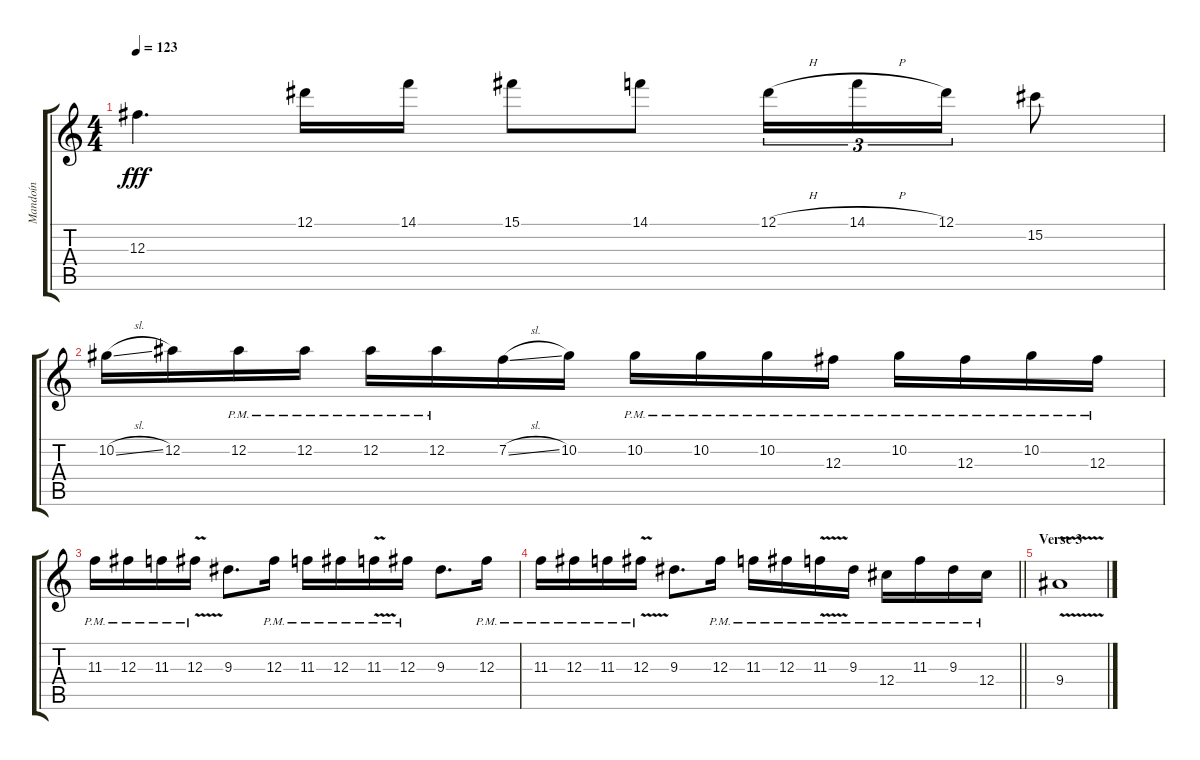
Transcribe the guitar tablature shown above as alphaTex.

\track ("Mandoín" "Mandoín") {instrument acousticguitarnylon}
\staff {score tabs}
\tuning (Eb4 Bb3 Gb3 Db3 Ab2 Eb2) {hide}
\ts (4 4)
\tempo 123
\clef g2
\ks c
12.3.4{d dy fff} 12.1.16 14.1.16 15.1.8 14.1.8 12.1{h}.16{tu (3 2)} 14.1{h}.16{tu (3 2)} 12.1.16{tu (3 2)} 15.2.8 |
10.2{sl}.16 12.2.16 12.2{pm}.16 12.2{pm}.16 12.2{pm}.16 12.2{pm}.16 7.2{sl}.16 10.2.16 10.2{pm}.16 10.2{pm}.16 10.2{pm}.16 12.3{pm}.16 10.2{pm}.16 12.3{pm}.16 10.2{pm}.16 12.3{pm}.16 |
11.3{pm}.16 12.3{pm}.16 11.3{pm}.16 12.3{v pm}.16 9.3.8{d} 12.3{pm}.16 11.3{pm}.16 12.3{pm}.16 11.3{v pm}.16 12.3{pm}.16 9.3.8{d} 12.3{pm}.16 |
\barLineRight lightlight
11.3{pm}.16 12.3{pm}.16 11.3{pm}.16 12.3{v pm}.16 9.3.8{d} 12.3{pm}.16 11.3{pm}.16 12.3{pm}.16 11.3{v pm}.16 9.3{pm}.16 12.4{pm}.16 11.3{pm}.16 9.3{pm}.16 12.4{pm}.16 |
\section ("" "Verse 3")
9.4{v}.1
